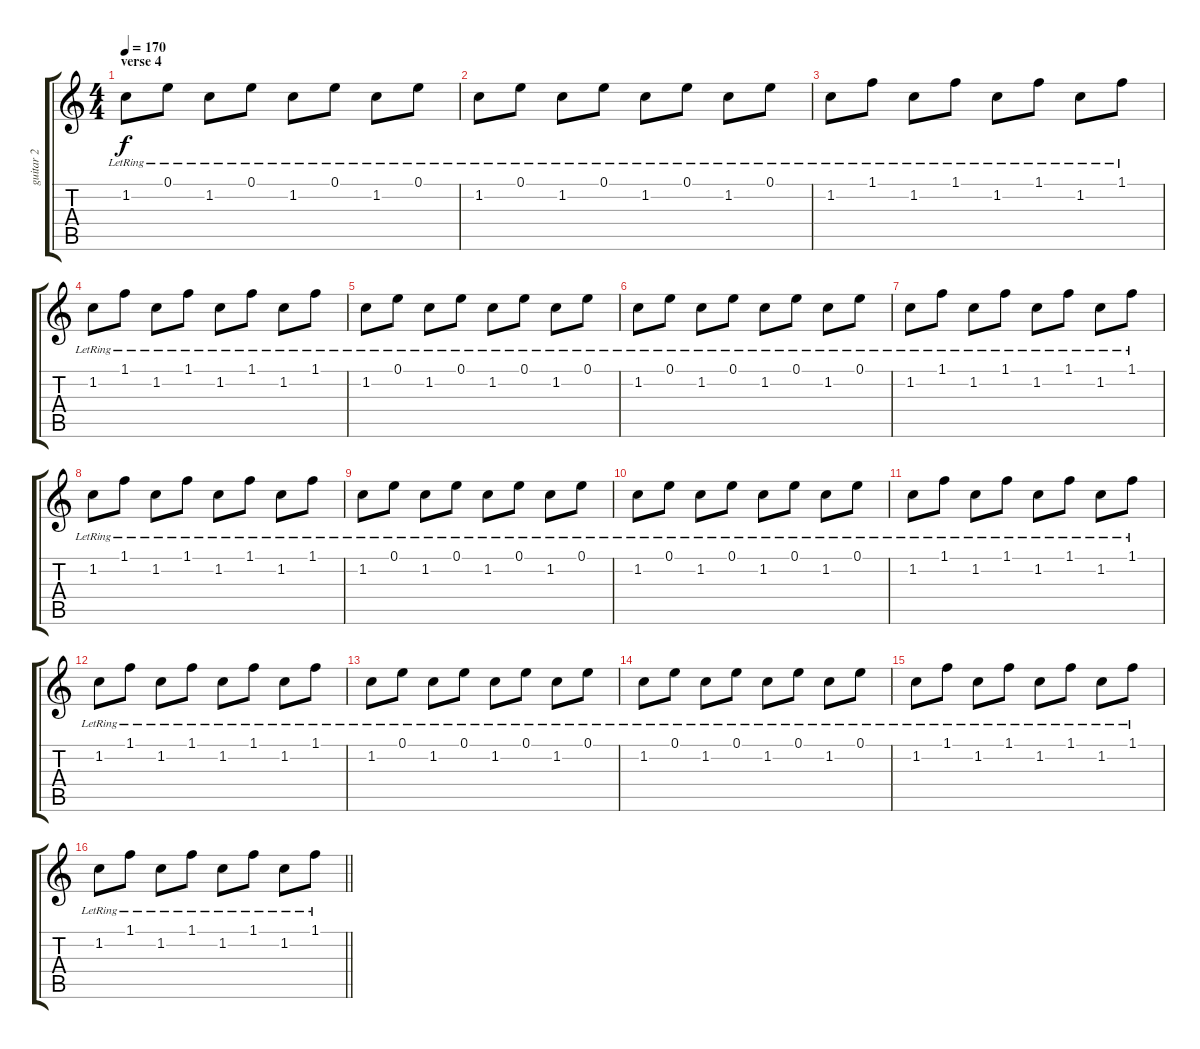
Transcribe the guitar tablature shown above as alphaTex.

\track ("guitar 2" "guitar 2") {instrument electricguitarjazz}
\staff {score tabs}
\tuning (E4 B3 G3 D3 A2 E2) {hide}
\ts (4 4)
\section ("" "verse 4")
\tempo 170
\clef g2
\ks c
1.2{lr}.8{dy f} 0.1{lr}.8 1.2{lr}.8 0.1{lr}.8 1.2{lr}.8 0.1{lr}.8 1.2{lr}.8 0.1{lr}.8 |
1.2{lr}.8 0.1{lr}.8 1.2{lr}.8 0.1{lr}.8 1.2{lr}.8 0.1{lr}.8 1.2{lr}.8 0.1{lr}.8 |
1.2{lr}.8 1.1{lr}.8 1.2{lr}.8 1.1{lr}.8 1.2{lr}.8 1.1{lr}.8 1.2{lr}.8 1.1{lr}.8 |
1.2{lr}.8 1.1{lr}.8 1.2{lr}.8 1.1{lr}.8 1.2{lr}.8 1.1{lr}.8 1.2{lr}.8 1.1{lr}.8 |
1.2{lr}.8 0.1{lr}.8 1.2{lr}.8 0.1{lr}.8 1.2{lr}.8 0.1{lr}.8 1.2{lr}.8 0.1{lr}.8 |
1.2{lr}.8 0.1{lr}.8 1.2{lr}.8 0.1{lr}.8 1.2{lr}.8 0.1{lr}.8 1.2{lr}.8 0.1{lr}.8 |
1.2{lr}.8 1.1{lr}.8 1.2{lr}.8 1.1{lr}.8 1.2{lr}.8 1.1{lr}.8 1.2{lr}.8 1.1{lr}.8 |
1.2{lr}.8 1.1{lr}.8 1.2{lr}.8 1.1{lr}.8 1.2{lr}.8 1.1{lr}.8 1.2{lr}.8 1.1{lr}.8 |
1.2{lr}.8 0.1{lr}.8 1.2{lr}.8 0.1{lr}.8 1.2{lr}.8 0.1{lr}.8 1.2{lr}.8 0.1{lr}.8 |
1.2{lr}.8 0.1{lr}.8 1.2{lr}.8 0.1{lr}.8 1.2{lr}.8 0.1{lr}.8 1.2{lr}.8 0.1{lr}.8 |
1.2{lr}.8 1.1{lr}.8 1.2{lr}.8 1.1{lr}.8 1.2{lr}.8 1.1{lr}.8 1.2{lr}.8 1.1{lr}.8 |
1.2{lr}.8 1.1{lr}.8 1.2{lr}.8 1.1{lr}.8 1.2{lr}.8 1.1{lr}.8 1.2{lr}.8 1.1{lr}.8 |
1.2{lr}.8 0.1{lr}.8 1.2{lr}.8 0.1{lr}.8 1.2{lr}.8 0.1{lr}.8 1.2{lr}.8 0.1{lr}.8 |
1.2{lr}.8 0.1{lr}.8 1.2{lr}.8 0.1{lr}.8 1.2{lr}.8 0.1{lr}.8 1.2{lr}.8 0.1{lr}.8 |
1.2{lr}.8 1.1{lr}.8 1.2{lr}.8 1.1{lr}.8 1.2{lr}.8 1.1{lr}.8 1.2{lr}.8 1.1{lr}.8 |
\barLineRight lightlight
1.2{lr}.8 1.1{lr}.8 1.2{lr}.8 1.1{lr}.8 1.2{lr}.8 1.1{lr}.8 1.2{lr}.8 1.1{lr}.8
